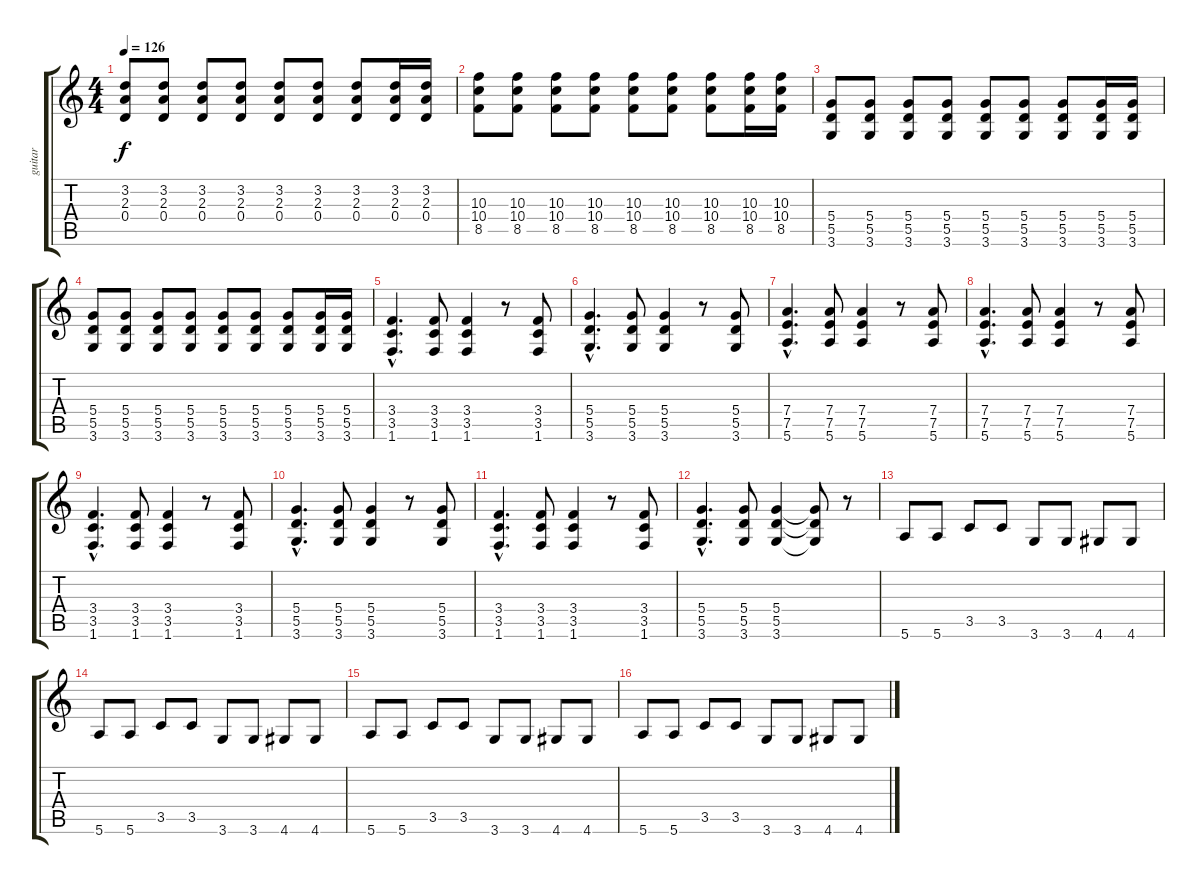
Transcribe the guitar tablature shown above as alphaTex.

\track ("guitar" "guitar") {instrument electricguitarclean}
\staff {score tabs}
\tuning (E4 B3 G3 D3 A2 E2) {hide}
\ts (4 4)
\tempo 126
\clef g2
\ks c
(3.2 2.3 0.4).8{dy f instrument distortionguitar} (3.2 2.3 0.4).8 (3.2 2.3 0.4).8 (3.2 2.3 0.4).8 (3.2 2.3 0.4).8 (3.2 2.3 0.4).8 (3.2 2.3 0.4).8 (3.2 2.3 0.4).16 (3.2 2.3 0.4).16 |
(10.3 10.4 8.5).8 (10.3 10.4 8.5).8 (10.3 10.4 8.5).8 (10.3 10.4 8.5).8 (10.3 10.4 8.5).8 (10.3 10.4 8.5).8 (10.3 10.4 8.5).8 (10.3 10.4 8.5).16 (10.3 10.4 8.5).16 |
(5.4 5.5 3.6).8 (5.4 5.5 3.6).8 (5.4 5.5 3.6).8 (5.4 5.5 3.6).8 (5.4 5.5 3.6).8 (5.4 5.5 3.6).8 (5.4 5.5 3.6).8 (5.4 5.5 3.6).16 (5.4 5.5 3.6).16 |
(5.4 5.5 3.6).8 (5.4 5.5 3.6).8 (5.4 5.5 3.6).8 (5.4 5.5 3.6).8 (5.4 5.5 3.6).8 (5.4 5.5 3.6).8 (5.4 5.5 3.6).8 (5.4 5.5 3.6).16 (5.4 5.5 3.6).16 |
(3.4{hac} 3.5{hac} 1.6{hac}).4{d} (3.4 3.5 1.6).8 (3.4 3.5 1.6).4 r.8 (3.4 3.5 1.6).8 |
(5.4{hac} 5.5{hac} 3.6{hac}).4{d} (5.4 5.5 3.6).8 (5.4 5.5 3.6).4 r.8 (5.4 5.5 3.6).8 |
(7.4{hac} 7.5{hac} 5.6{hac}).4{d} (7.4 7.5 5.6).8 (7.4 7.5 5.6).4 r.8 (7.4 7.5 5.6).8 |
(7.4{hac} 7.5{hac} 5.6{hac}).4{d} (7.4 7.5 5.6).8 (7.4 7.5 5.6).4 r.8 (7.4 7.5 5.6).8 |
(3.4{hac} 3.5{hac} 1.6{hac}).4{d} (3.4 3.5 1.6).8 (3.4 3.5 1.6).4 r.8 (3.4 3.5 1.6).8 |
(5.4{hac} 5.5{hac} 3.6{hac}).4{d} (5.4 5.5 3.6).8 (5.4 5.5 3.6).4 r.8 (5.4 5.5 3.6).8 |
(3.4{hac} 3.5{hac} 1.6{hac}).4{d} (3.4 3.5 1.6).8 (3.4 3.5 1.6).4 r.8 (3.4 3.5 1.6).8 |
(5.4{hac} 5.5{hac} 3.6{hac}).4{d} (5.4 5.5 3.6).8 (5.4 5.5 3.6).4 (5.4{t} 5.5{t} 3.6{t}).8 r.8 |
5.6.8 5.6.8 3.5.8 3.5.8 3.6.8 3.6.8 4.6.8 4.6.8 |
5.6.8 5.6.8 3.5.8 3.5.8 3.6.8 3.6.8 4.6.8 4.6.8 |
5.6.8 5.6.8 3.5.8 3.5.8 3.6.8 3.6.8 4.6.8 4.6.8 |
5.6.8 5.6.8 3.5.8 3.5.8 3.6.8 3.6.8 4.6.8 4.6.8
